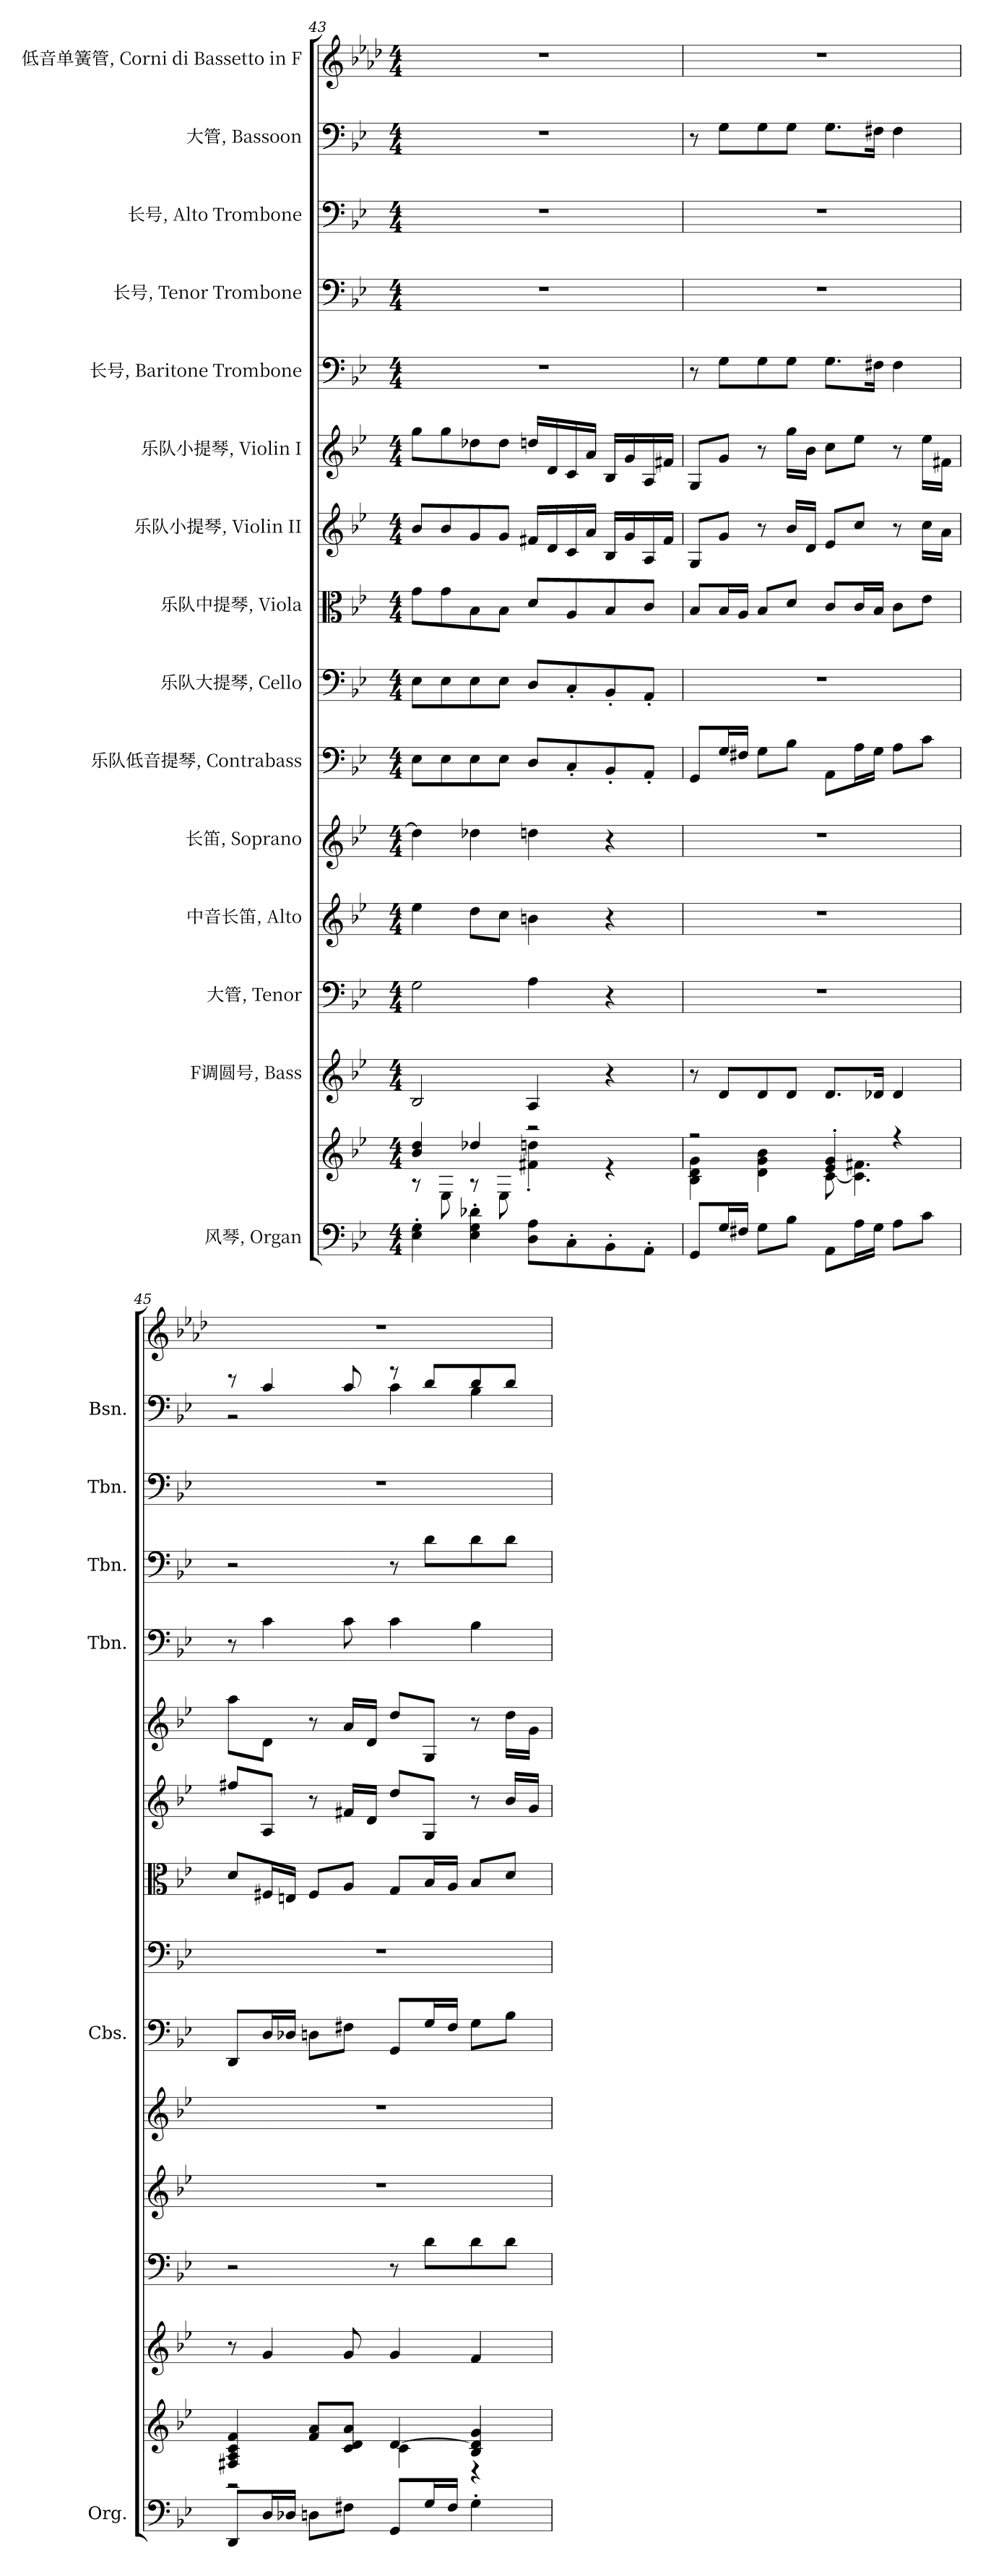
**kern	**kern	**kern	**kern	**kern	**kern	**kern	**kern	**kern	**kern	**kern	**kern	**kern	**kern	**kern	**kern
*part15	*part15	*part14	*part13	*part12	*part11	*part10	*part9	*part8	*part7	*part6	*part5	*part4	*part3	*part2	*part1
*staff16	*staff15	*staff14	*staff13	*staff12	*staff11	*staff10	*staff9	*staff8	*staff7	*staff6	*staff5	*staff4	*staff3	*staff2	*staff1
*I"风琴, Organ	*	*I"F调圆号, Bass	*I"大管, Tenor	*I"中音长笛, Alto	*I"长笛, Soprano	*I"乐队低音提琴, Contrabass	*I"乐队大提琴, Cello	*I"乐队中提琴, Viola	*I"乐队小提琴, Violin II	*I"乐队小提琴, Violin I	*I"长号, Baritone Trombone	*I"长号, Tenor Trombone	*I"长号, Alto Trombone	*I"大管, Bassoon	*I"低音单簧管, Corni di Bassetto in F
*I'Org.	*	*	*	*	*	*I'Cbs.	*	*	*	*	*I'Tbn.	*I'Tbn.	*I'Tbn.	*I'Bsn.	*
!!LO:PB:g=z
*clefF4	*clefG2	*clefG2	*clefF4	*clefG2	*clefG2	*clefF4	*clefF4	*clefC3	*clefG2	*clefG2	*clefF4	*clefF4	*clefF4	*clefF4	*clefG2
*	*	*ITrd4c7	*	*ITrd3c5	*	*ITrd7c12	*	*	*	*	*	*	*	*	*ITrd8c14
*k[b-e-]	*k[b-e-]	*k[b-e-a-]	*k[b-e-]	*k[b-]	*k[b-e-]	*k[b-e-]	*k[b-e-]	*k[b-e-]	*k[b-e-]	*k[b-e-]	*k[b-e-]	*k[b-e-]	*k[b-e-]	*k[b-e-]	*k[b-e-a-d-]
*M4/4	*M4/4	*M4/4	*M4/4	*M4/4	*M4/4	*M4/4	*M4/4	*M4/4	*M4/4	*M4/4	*M4/4	*M4/4	*M4/4	*M4/4	*M4/4
=43	=43	=43	=43	=43	=43	=43	=43	=43	=43	=43	=43	=43	=43	=43	=43
*	*^	*	*	*	*	*	*	*	*	*	*	*	*	*	*
4E-\' 4G\'	4b-/ 4dd/	8r	2E-/	2G\	4b-\	4dd\]	8EE-\L	8E-\L	8g\L	8b-/L	8gg\L	1r	1r	1r	1r	1r
.	.	8E-\	.	.	.	.	8EE-\	8E-\	8g\	8b-/	8gg\	.	.	.	.	.
4E-\' 4G\' 4d-X\'	4dd-X/	8r	.	.	8a\L	4dd-X\	8EE-\	8E-\	8B-\	8g/	8dd-X\	.	.	.	.	.
.	.	8E-\	.	.	8g\J	.	8EE-\J	8E-\J	8B-\J	8g/J	8dd-\J	.	.	.	.	.
8D\ 8A\L	2r	4f#X\' 4ddn\'	4D/	4A\	4f#X\	4ddn\	8DD/L	8D/L	8d/L	16f#X/LL	16ddn/LL	.	.	.	.	.
.	.	.	.	.	.	.	.	.	.	16d/	16d/	.	.	.	.	.
8C'\	.	.	.	.	.	.	8CC'/	8C'/	8A/	16c/	16c/	.	.	.	.	.
.	.	.	.	.	.	.	.	.	.	16a/JJ	16a/JJ	.	.	.	.	.
8BB-'\	.	4r	4r	4r	4r	4r	8BBB-'/	8BB-'/	8B-/	16B-/LL	16B-/LL	.	.	.	.	.
.	.	.	.	.	.	.	.	.	.	16g/	16g/	.	.	.	.	.
8AA'\J	.	.	.	.	.	.	8AAA'/J	8AA'/J	8c/J	16A/	16A/	.	.	.	.	.
.	.	.	.	.	.	.	.	.	.	16f#/JJ	16f#X/JJ	.	.	.	.	.
=44	=44	=44	=44	=44	=44	=44	=44	=44	=44	=44	=44	=44	=44	=44	=44	=44
8GG/L	2r	4B-\ 4d\ 4g\	8r	1r	1r	1r	8GGG/L	1r	8B-/L	8G/L	8G/L	8r	1r	1r	8r	1r
16G/L	.	.	8G/L	.	.	.	16GG/L	.	16B-/L	8g/J	8g/J	8G\L	.	.	8G\L	.
16F#X/JJ	.	.	.	.	.	.	16FF#X/JJ	.	16A/JJ	.	.	.	.	.	.	.
8G\L	.	4d\ 4g\ 4b-\	8G/	.	.	.	8GG\L	.	8B-/L	8r	8r	8G\	.	.	8G\	.
8B-\J	.	.	8G/J	.	.	.	8BB-\J	.	8d/J	16b-/LL	16gg\LL	8G\J	.	.	8G\J	.
.	.	.	.	.	.	.	.	.	.	16d/JJ	16b-\JJ	.	.	.	.	.
8AA\L	4e-/' 4g/'	[8c\	8.G/L	.	.	.	8AAA\L	.	8c/L	8e-/L	8cc\L	8.G\L	.	.	8.G\L	.
16A\L	.	4.c\] 4.f#X\	.	.	.	.	16AA\L	.	16c/L	8cc/J	8ee-\J	.	.	.	.	.
16G\JJ	.	.	16G-X/Jk	.	.	.	16GG\JJ	.	16B-/JJ	.	.	16F#X\Jk	.	.	16F#X\Jk	.
8A\L	4r	.	4G-/	.	.	.	8AA\L	.	8c\L	8r	8r	4F#\	.	.	4F#\	.
8c\J	.	.	.	.	.	.	8C\J	.	8e-\J	16cc\LL	16ee-\LL	.	.	.	.	.
.	.	.	.	.	.	.	.	.	.	16a\JJ	16f#X\JJ	.	.	.	.	.
!!LO:PB:g=z
=45	=45	=45	=45	=45	=45	=45	=45	=45	=45	=45	=45	=45	=45	=45	=45	=45
*	*	*	*	*	*	*	*	*	*	*	*	*	*	*	*^	*
8DD/L	4F#X/ 4A/ 4c/ 4f/	2r	8r	2r	1r	1r	8DDD/L	1r	8d/L	8ff#X/L	8aa\L	8r	2r	1r	8r	2r	1r
16D/L	.	.	4c/	.	.	.	16DD/L	.	16F#X/L	8A/J	8d\J	4c\	.	.	4c/	.	.
16D-X/JJ	.	.	.	.	.	.	16DD-X/JJ	.	16En/JJ	.	.	.	.	.	.	.	.
8Dn\L	8f/ 8a/L	.	.	.	.	.	8DDn\L	.	8F#/L	8r	8r	.	.	.	.	.	.
8F#X\J	8c/ 8d/ 8a/J	.	8c/	.	.	.	8FF#X\J	.	8A/J	16f#X/LL	16a/LL	8c\	.	.	8c/	.	.
.	.	.	.	.	.	.	.	.	.	16d/JJ	16d/JJ	.	.	.	.	.	.
8GG/L	[4d/	4c\	4c/	8r	.	.	8GGG/L	.	8G/L	8dd/L	8dd/L	4c\	8r	.	8r	4c\	.
16G/L	.	.	.	8d\L	.	.	16GG/L	.	16B-/L	8G/J	8G/J	.	8d\L	.	8d/L	.	.
16F#/JJ	.	.	.	.	.	.	16FF#/JJ	.	16A/JJ	.	.	.	.	.	.	.	.
4G'\	4B-/ 4d/] 4g/	4r	4B-/	8d\	.	.	8GG\L	.	8B-/L	8r	8r	4B-\	8d\	.	8d/	4B-\	.
.	.	.	.	8d\J	.	.	8BB-\J	.	8d/J	16b-/LL	16dd\LL	.	8d\J	.	8d/J	.	.
.	.	.	.	.	.	.	.	.	.	16g/JJ	16g\JJ	.	.	.	.	.	.
*	*v	*v	*	*	*	*	*	*	*	*	*	*	*	*	*v	*v	*
=	=	=	=	=	=	=	=	=	=	=	=	=	=	=	=
*-	*-	*-	*-	*-	*-	*-	*-	*-	*-	*-	*-	*-	*-	*-	*-
